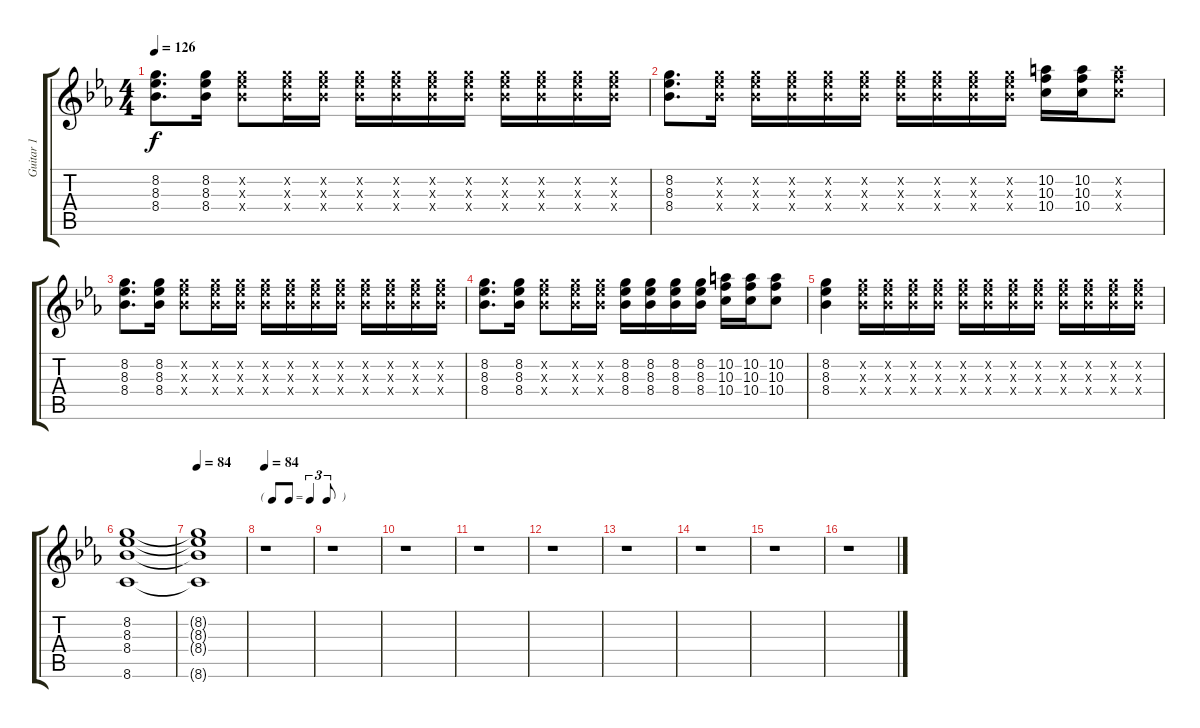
\track ("Guitar 1" "Guitar 1") {instrument distortionguitar}
\staff {score tabs}
\tuning (E4 B3 G3 D3 A2 E2) {hide}
\ts (4 4)
\tempo 126
\clef g2
\ks eb
(8.2 8.3 8.4).8{d dy f} (8.2 8.3 8.4).16 (8.2{x} 8.3{x} 8.4{x}).8 (8.2{x} 8.3{x} 8.4{x}).16 (8.2{x} 8.3{x} 8.4{x}).16 (8.2{x} 8.3{x} 8.4{x}).16 (8.2{x} 8.3{x} 8.4{x}).16 (8.2{x} 8.3{x} 8.4{x}).16 (8.2{x} 8.3{x} 8.4{x}).16 (8.2{x} 8.3{x} 8.4{x}).16 (8.2{x} 8.3{x} 8.4{x}).16 (8.2{x} 8.3{x} 8.4{x}).16 (8.2{x} 8.3{x} 8.4{x}).16 |
(8.2 8.3 8.4).8{d} (8.2{x} 8.3{x} 8.4{x}).16 (8.2{x} 8.3{x} 8.4{x}).16 (8.2{x} 8.3{x} 8.4{x}).16 (8.2{x} 8.3{x} 8.4{x}).16 (8.2{x} 8.3{x} 8.4{x}).16 (8.2{x} 8.3{x} 8.4{x}).16 (8.2{x} 8.3{x} 8.4{x}).16 (8.2{x} 8.3{x} 8.4{x}).16 (8.2{x} 8.3{x} 8.4{x}).16 (10.2 10.3 10.4).16 (10.2 10.3 10.4).16 (10.2{x} 10.3{x} 10.4{x}).8 |
(8.2 8.3 8.4).8{d} (8.2 8.3 8.4).16 (8.2{x} 8.3{x} 8.4{x}).8 (8.2{x} 8.3{x} 8.4{x}).16 (8.2{x} 8.3{x} 8.4{x}).16 (8.2{x} 8.3{x} 8.4{x}).16 (8.2{x} 8.3{x} 8.4{x}).16 (8.2{x} 8.3{x} 8.4{x}).16 (8.2{x} 8.3{x} 8.4{x}).16 (8.2{x} 8.3{x} 8.4{x}).16 (8.2{x} 8.3{x} 8.4{x}).16 (8.2{x} 8.3{x} 8.4{x}).16 (8.2{x} 8.3{x} 8.4{x}).16 |
(8.2 8.3 8.4).8{d} (8.2 8.3 8.4).16 (8.2{x} 8.3{x} 8.4{x}).8 (8.2{x} 8.3{x} 8.4{x}).16 (8.2{x} 8.3{x} 8.4{x}).16 (8.2 8.3 8.4).16 (8.2 8.3 8.4).16 (8.2 8.3 8.4).16 (8.2 8.3 8.4).16 (10.2 10.3 10.4).16 (10.2 10.3 10.4).16 (10.2 10.3 10.4).8 |
(8.2 8.3 8.4).4 (8.2{x} 8.3{x} 8.4{x}).16 (8.2{x} 8.3{x} 8.4{x}).16 (8.2{x} 8.3{x} 8.4{x}).16 (8.2{x} 8.3{x} 8.4{x}).16 (8.2{x} 8.3{x} 8.4{x}).16 (8.2{x} 8.3{x} 8.4{x}).16 (8.2{x} 8.3{x} 8.4{x}).16 (8.2{x} 8.3{x} 8.4{x}).16 (8.2{x} 8.3{x} 8.4{x}).16 (8.2{x} 8.3{x} 8.4{x}).16 (8.2{x} 8.3{x} 8.4{x}).16 (8.2{x} 8.3{x} 8.4{x}).16 |
(8.2 8.3 8.4 8.6).1 |
\tempo 84
(8.2{t} 8.3{t} 8.4{t} 8.6{t}).1 |
\tf triplet8th
\tempo 84
r.1 |
r.1 |
r.1 |
r.1 |
r.1 |
r.1 |
r.1 |
r.1 |
r.1
